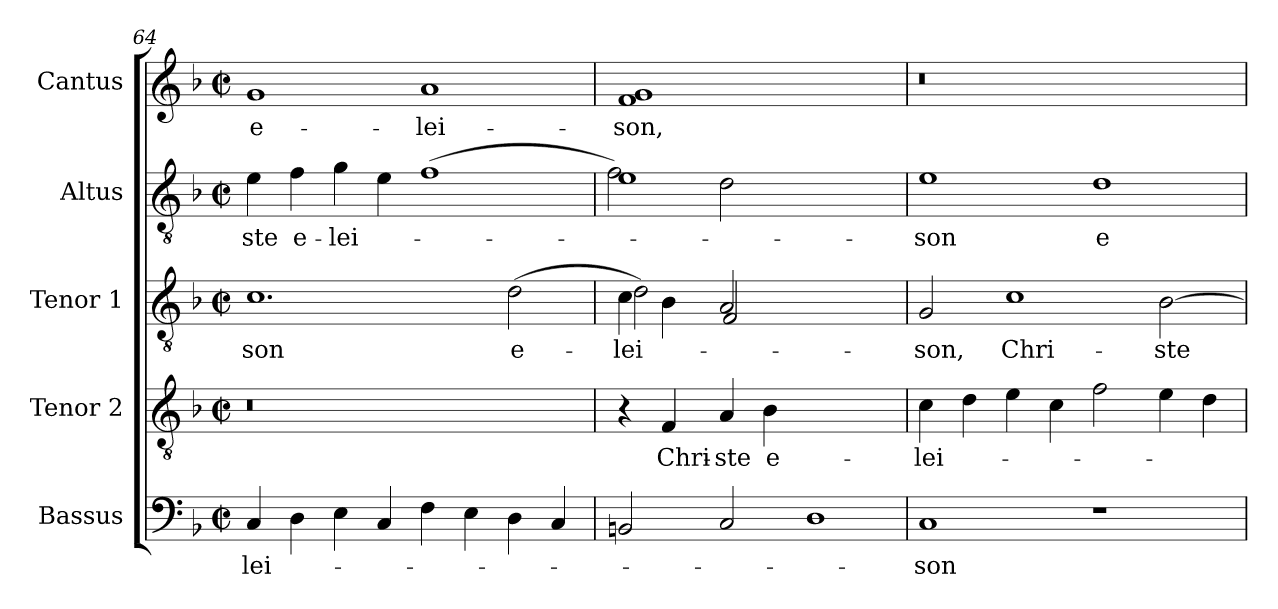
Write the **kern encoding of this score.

**kern	**text	**kern	**text	**kern	**text	**kern	**text	**kern	**text
*part5	*part5	*part4	*part4	*part3	*part3	*part2	*part2	*part1	*part1
*staff5	*staff5	*staff4	*staff4	*staff3	*staff3	*staff2	*staff2	*staff1	*staff1
*I"Bassus	*	*I"Tenor 2	*	*I"Tenor 1	*	*I"Altus	*	*I"Cantus	*
*clefF4	*	*clefGv2	*	*clefGv2	*	*clefGv2	*	*clefG2	*
*k[b-]	*	*k[b-]	*	*k[b-]	*	*k[b-]	*	*k[b-]	*
*F:	*	*F:	*	*F:	*	*F:	*	*F:	*
*M2/2	*	*M2/2	*	*M2/2	*	*M2/2	*	*M2/2	*
*met(c|)	*	*met(c|)	*	*met(c|)	*	*met(c|)	*	*met(c|)	*
=64	=64	=64	=64	=64	=64	=64	=64	=64	=64
!	!LO:LY:b:cj	!	!	!	!LO:LY:b:cj	!	!LO:LY:b:cj	!	!LO:LY:b:rj
4C/	-lei-	0r	.	1.c	-son	4e\	-ste	1g	e-
!	!	!	!	!	!	!	!LO:LY:b:cj	!	!
4D\	.	.	.	.	.	4f\	e-	.	.
!	!	!	!	!	!	!	!LO:LY:b:cj	!	!
4E\	.	.	.	.	.	4g\	-lei-	.	.
4C/	.	.	.	.	.	4e\	.	.	.
!	!	!	!	!	!	!	!	!	!LO:LY:b:cj
4F\	.	.	.	.	.	(>1f	.	1a	-lei-
4E\	.	.	.	.	.	.	.	.	.
!	!	!	!	!	!LO:LY:b:cj	!	!	!	!
4D\	.	.	.	(>2d\	e-	.	.	.	.
4C/	.	.	.	.	.	.	.	.	.
!!LO:PB:g=z
=65	=65	=65	=65	=65	=65	=65	=65	=65	=65
!	!	!	!	!	!LO:LY:b:cj	!	!	!	!LO:LY:b:cj
*	*	*	*	*^	*	*^	*	*	*
2BBn/	.	4r	.	4c\	2d\)	-lei-	1e	2f\)	.	1g 1f	-son,
!	!	!	!LO:LY:b:cj	!	!	!	!	!	!	!	!
.	.	4F/	Chri-	4B-\	.	.	.	.	.	.	.
!	!	!	!LO:LY:b:rj	!	!	!	!	!	!	!	!
2C/	.	4A/	-ste	2A/	2F/	.	.	2d\	.	.	.
!	!	!	!LO:LY:b:cj	!	!	!	!	!	!	!	!
.	.	4B-\	e-	.	.	.	.	.	.	.	.
1D	.	1ryy	.	1ryy	1ryy	.	1ryy	1ryy	.	1ryy	.
=66	=66	=66	=66	=66	=66	=66	=66	=66	=66	=66	=66
!	!LO:LY:b:cj	!	!LO:LY:b:cj	!	!	!LO:LY:b:cj	!	!	!LO:LY:b:cj	!	!
*	*	*	*	*v	*v	*	*	*	*	*	*
*	*	*	*	*	*	*v	*v	*	*	*
1C	-son	4c\	-lei-	2G/	-son,	1e	-son	0r	.
.	.	4d\	.	.	.	.	.	.	.
!	!	!	!	!	!LO:LY:b:cj	!	!	!	!
.	.	4e\	.	1c	Chri-	.	.	.	.
.	.	4c\	.	.	.	.	.	.	.
!	!	!	!	!	!	!	!LO:LY:b:rj	!	!
1r	.	2f\	.	.	.	1d	e-	.	.
!	!	!	!	!	!LO:LY:b:cj	!	!	!	!
.	.	4e\	.	[>2B-\	-ste	.	.	.	.
.	.	4d\	.	.	.	.	.	.	.
=	=	=	=	=	=	=	=	=	=
*-	*-	*-	*-	*-	*-	*-	*-	*-	*-
